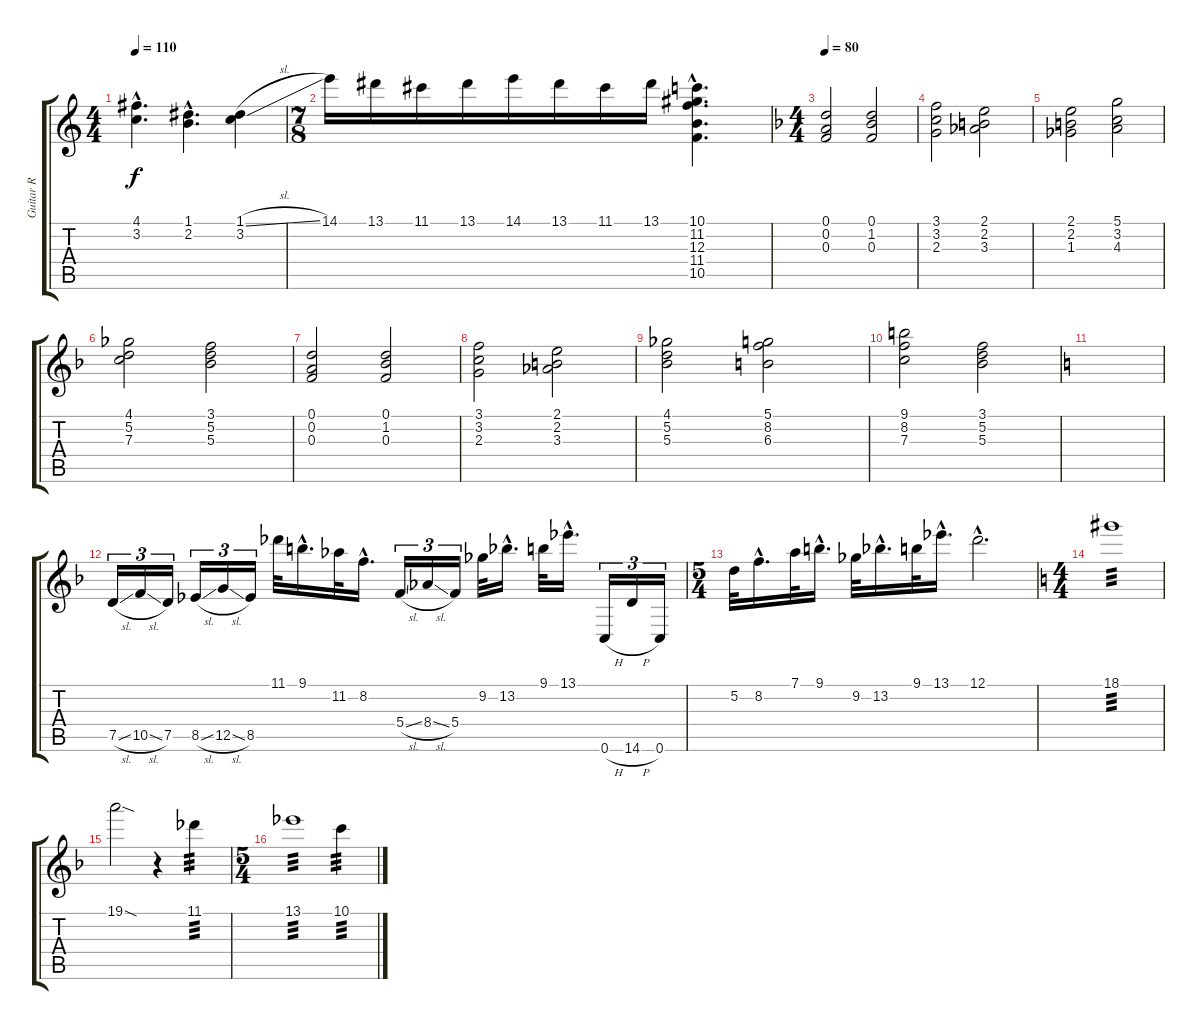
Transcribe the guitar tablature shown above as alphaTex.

\track ("Guitar R" "Guitar R") {instrument overdrivenguitar}
\staff {score tabs}
\tuning (D4 A3 F3 C3 G2 C2) {hide}
\ts (4 4)
\tempo 110
\clef g2
\ks c
(4.1{hac} 3.2{hac}).4{d dy f} (1.1{hac} 2.2{hac}).4{d} (1.1{sl} 3.2).4 |
\ts (7 8)
14.1.16 13.1.16 11.1.16 13.1.16 14.1.16 13.1.16 11.1.16 13.1.16 (10.1{hac} 11.2{hac} 12.3{hac} 11.4{hac} 10.5{hac}).4{d} |
\ts (4 4)
\tempo 80
\ks dminor
(0.1 0.2 0.3).2 (0.1 1.2 0.3).2 |
(3.1 3.2 2.3).2 (2.1 2.2 3.3).2 |
(2.1 2.2 1.3).2 (5.1 3.2 4.3).2 |
(4.1 5.2 7.3).2 (3.1 5.2 5.3).2 |
(0.1 0.2 0.3).2 (0.1 1.2 0.3).2 |
(3.1 3.2 2.3).2 (2.1 2.2 3.3).2 |
(4.1 5.2 5.3).2 (5.1 8.2 6.3).2 |
(9.1 8.2 7.3).2 (3.1 5.2 5.3).2 |
\ks c
|
\ks dminor
7.5{sl}.16{tu (3 2)} 10.5{sl}.16{tu (3 2)} 7.5.16{tu (3 2)} 8.5{sl}.16{tu (3 2)} 12.5{sl}.16{tu (3 2)} 8.5.16{tu (3 2)} 11.1.32 9.1{hac}.16{d} 11.2.32 8.2{hac}.16{d} 5.4{sl}.16{tu (3 2)} 8.4{sl}.16{tu (3 2)} 5.4.16{tu (3 2)} 9.2.32 13.2{hac}.16{d} 9.1.32 13.1{hac}.16{d} 0.6{h}.16{tu (3 2)} 14.6{h}.16{tu (3 2)} 0.6.16{tu (3 2)} |
\ts (5 4)
5.2.32 8.2{hac}.16{d} 7.1.32 9.1{hac}.16{d} 9.2.32 13.2{hac}.16{d} 9.1.32 13.1{hac}.16{d} 12.1{hac}.2{d} |
\ts (4 4)
\ks c
18.1.1{tp 3} |
\ks dminor
19.1{sod}.2 r.4 11.1.4{tp 3} |
\ts (5 4)
13.1.1{tp 3} 10.1.4{tp 3}
